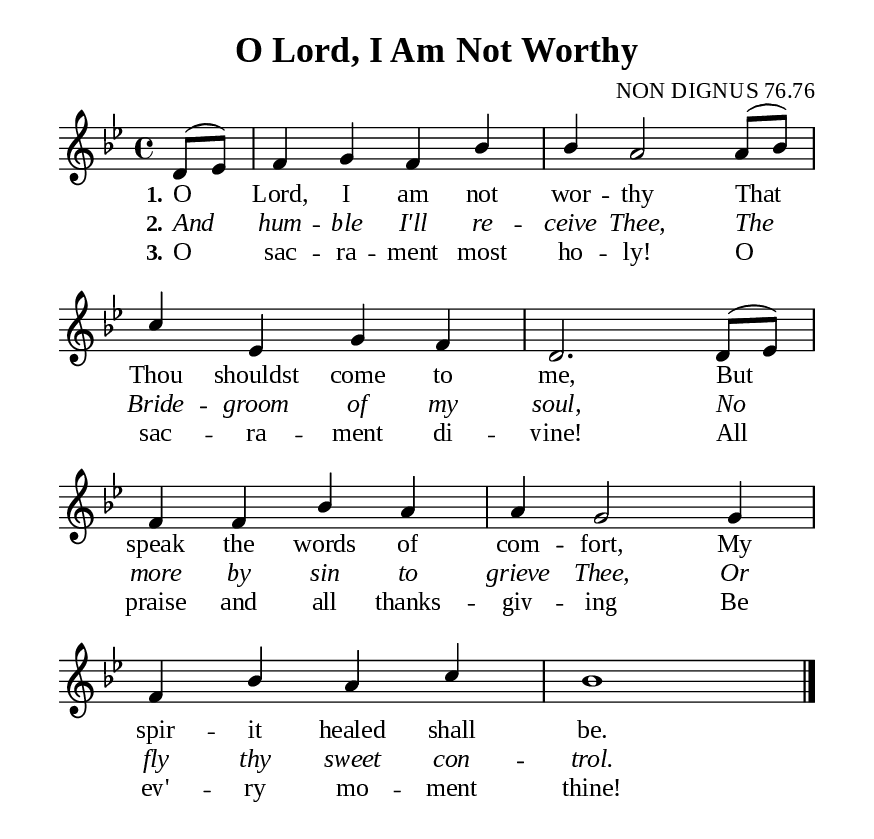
\version "2.18.2"

\header {
  title = "O Lord, I Am Not Worthy"
  composer = "NON DIGNUS 76.76"
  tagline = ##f
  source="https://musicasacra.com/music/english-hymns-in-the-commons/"
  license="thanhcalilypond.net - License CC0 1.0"
}

global= {
  \key bes \major
  \time 4/4
  \override Score.BarNumber.break-visibility = ##(#f #f #f)
  \override Lyrics.LyricSpace.minimum-distance = #3.0
}

\paper {
  #(set-paper-size "a5")
  top-margin = 10\mm
  bottom-margin = 5\mm
  left-margin = 10\mm
  right-margin = 10\mm
  indent = #0
  #(define fonts
	 (make-pango-font-tree "Liberation Serif"
	 		       "Liberation Serif"
			       "Liberation Serif"
			       (/ 20 20)))
  system-system-spacing = #'((basic-distance . 3) (padding . 3))
}

printItalic = \with {
  \override LyricText.font-shape = #'italic
}

% Verse music
musicVerseSoprano = \relative c' {
  \partial 4 d8 (ees) |
  %{	01	%} f4 g f bes |
  %{	02	%} bes a2 a8 (bes) |
  %{	03	%} c4 ees, g f |
  %{	04	%} d2. d8 (ees) |
  %{	05	%} f4 f bes a |
  %{	06	%} a g2 g4 |
  %{	07	%} f bes a c |
  %{	08	%} bes1 \bar "|."
}

% Verse lyrics
verseOne = \lyricmode {
  \set stanza = #"1."
  O Lord, I am not wor -- thy
  That Thou shouldst come to me,
  But speak the words of com -- fort,
  My spir -- it healed shall be.
}

verseTwo = \lyricmode {
  \set stanza = #"2."
  And hum -- ble I'll re -- ceive Thee,
  The Bride -- groom of my soul,
  No more by sin to grieve Thee,
  Or fly thy sweet con -- trol.
}

verseThree = \lyricmode {
  \set stanza = #"3."
  O sac -- ra -- ment most ho -- ly!
  O sac -- ra -- ment di -- vine!
  All praise and all thanks -- giv -- ing
  Be ev' -- ry mo -- ment thine!
}

% Layout
\score {
    \new ChoirStaff <<
      \new Staff <<
        \clef "treble"
        \new Voice = "sopranos" { \global \stemUp \slurUp \musicVerseSoprano }
      >>
      \new Lyrics \lyricsto sopranos \verseOne
      \new Lyrics \printItalic \lyricsto sopranos \verseTwo
      \new Lyrics \lyricsto sopranos \verseThree
    >>
}
